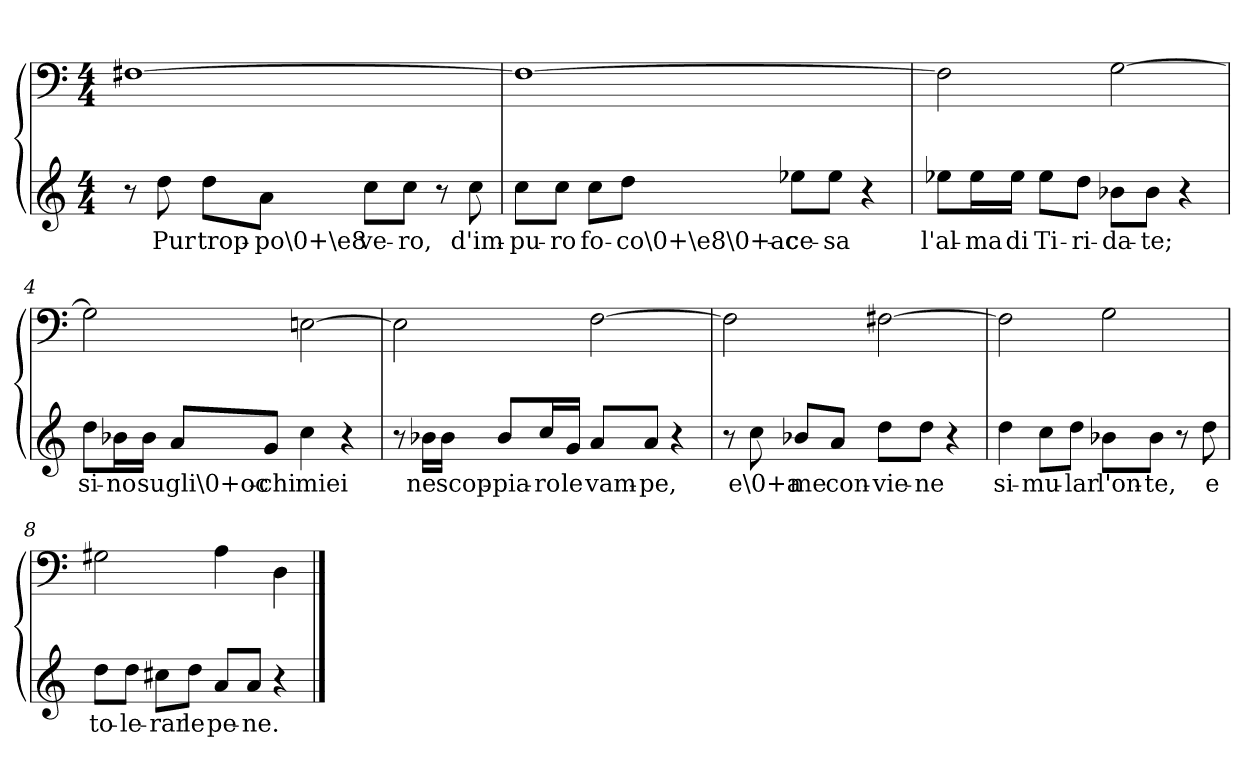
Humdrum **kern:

**kern	**text	**kern
*part1	*part1	*part1
*staff2	*staff2	*staff1
*clefG2	*	*clefF4
*k[]	*	*k[]
*C:	*	*C:
*M4/4	*	*M4/4
=1	=1	=1
8r	.	[1F#X\
8dd\	Pur	.
8dd\L	trop-	.
8a\J	-po\0+\e8	.
8cc\L	ve-	.
8cc\J	-ro,	.
8r	.	.
8cc\	d'im-	.
=2	=2	=2
8cc\L	-pu-	1F#\_
8cc\J	-ro	.
8cc\L	fo-	.
8dd\J	-co\0+\e8\0+ac-	.
8ee-X\L	-ce-	.
8ee-\J	-sa	.
4r	.	.
=3	=3	=3
8ee-X\L	l'al-	2F#\]
16ee-\L	-ma	.
16ee-\JJ	di	.
8ee-\L	Ti-	.
8dd\J	-ri-	.
8b-X\L	-da-	[2G\
8b-\J	-te;	.
4r	.	.
=4	=4	=4
8dd\L	si-	2G\]
16b-X\L	-no	.
16b-\JJ	su	.
8a/L	gli\0+oc-	.
8g/J	-chi	.
4cc\	miei	[2En\
4r	.	.
=5	=5	=5
8r	.	2E\]
16b-X\LL	ne	.
16b-\JJ	scop-	.
8b-/L	-pia-	.
16cc/L	-ro	.
16g/JJ	le	.
8a/L	vam-	[2F\
8a/J	-pe,	.
4r	.	.
=6	=6	=6
8r	.	2F\]
8cc\	e\0+a	.
8b-X/L	me	.
8a/J	con-	.
8dd\L	-vie-	[2F#X\
8dd\J	-ne	.
4r	.	.
=7	=7	=7
4dd\	si-	2F#\]
8cc\L	-mu-	.
8dd\J	-lar	.
8b-X\L	l'on-	2G\
8b-\J	-te,	.
8r	.	.
8dd\	e	.
=8	=8	=8
8dd\L	to-	2G#X\
8dd\J	-le-	.
8cc#X\L	-rar	.
8dd\J	le	.
8a/L	pe-	4A\
8a/J	-ne.	.
4r	.	4D\
==	==	==
*-	*-	*-
